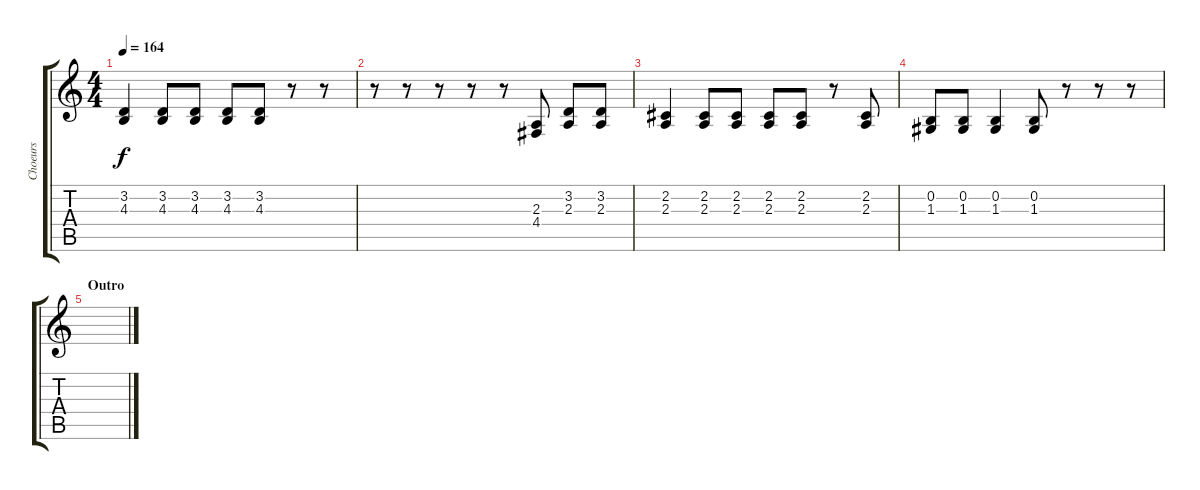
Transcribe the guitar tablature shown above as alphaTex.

\track ("Choeurs" "Choeurs") {instrument frenchhorn}
\staff {score tabs}
\tuning (E4 B3 G3 D3 A2 E2) {hide}
\ts (4 4)
\tempo 164
\clef g2
\ks c
(3.2 4.3).4{dy f} (3.2 4.3).8 (3.2 4.3).8 (3.2 4.3).8 (3.2 4.3).8 r.8 r.8 |
r.8 r.8 r.8 r.8 r.8 (2.3 4.4).8 (3.2 2.3).8 (3.2 2.3).8 |
(2.2 2.3).4 (2.2 2.3).8 (2.2 2.3).8 (2.2 2.3).8 (2.2 2.3).8 r.8 (2.2 2.3).8 |
(0.2 1.3).8 (0.2 1.3).8 (0.2 1.3).4 (0.2 1.3).8 r.8 r.8 r.8 |
\section ("" "Outro")
